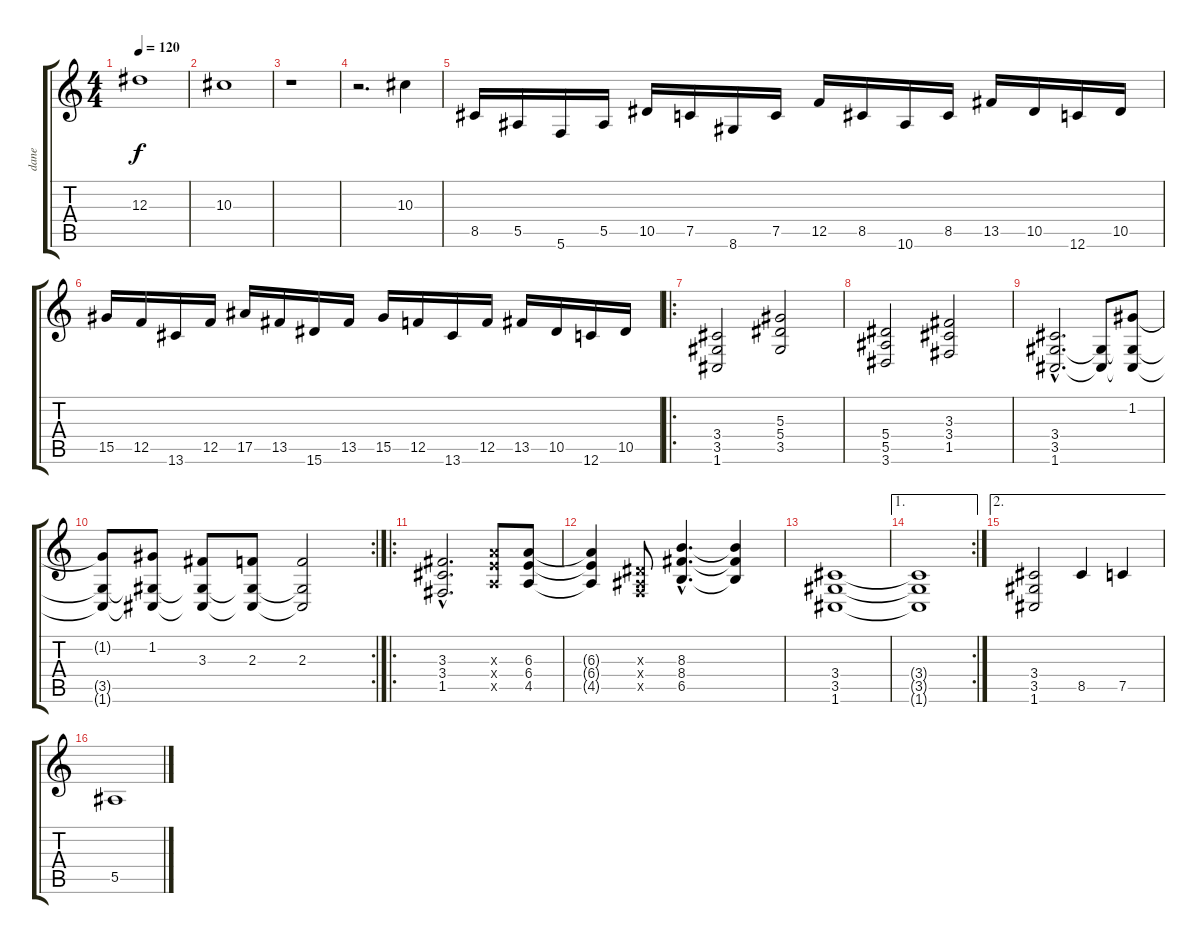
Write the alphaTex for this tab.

\track ("dane" "dane") {instrument overdrivenguitar}
\staff {score tabs}
\tuning (C4 G3 Eb3 Bb2 F2 C2) {hide}
\ts (4 4)
\tempo 120
\clef g2
\ks c
12.3.1{dy f} |
10.3.1{volume 0} |
r.1 |
r.2{d} 10.3.4{volume 13} |
8.5.16 5.5.16 5.6.16 5.5.16 10.5.16 7.5.16 8.6.16 7.5.16 12.5.16 8.5.16 10.6.16 8.5.16 13.5.16 10.5.16 12.6.16 10.5.16 |
15.5.16 12.5.16 13.6.16 12.5.16 17.5.16 13.5.16 15.6.16 13.5.16 15.5.16 12.5.16 13.6.16 12.5.16 13.5.16 10.5.16 12.6.16 10.5.16 |
\ro
(3.4 3.5 1.6).2 (5.3 5.4 3.5).2 |
(5.4 5.5 3.6).2 (3.3 3.4 1.5).2 |
(3.4{hac} 3.5{hac} 1.6{hac}).2{d} (3.5{t} 1.6{t}).8 (1.2 3.5{t} 1.6{t}).8 |
\rc 2
(1.2{t} 3.5{t} 1.6{t}).8 (1.2 3.5{t} 1.6{t}).8 (3.3 3.5{t} 1.6{t}).8 (2.3 3.5{t} 1.6{t}).8 (2.3 3.5{t} 1.6{t}).2 |
\ro
(3.3{hac} 3.4{hac} 1.5{hac}).2{d} (6.3{x} 6.4{x} 4.5{x}).8 (6.3 6.4 4.5).8 |
(6.3{t} 6.4{t} 4.5{t}).4 (0.3{x} 0.4{x} 0.5{x}).8 (8.3{hac} 8.4{hac} 6.5{hac}).4{d} (8.3{t} 8.4{t} 6.5{t}).4 |
(3.4 3.5 1.6).1 |
\ae 1
\rc 2
(3.4{t} 3.5{t} 1.6{t}).1 |
\ae 2
(3.4 3.5 1.6).2 8.5.4 7.5.4 |
5.5.1
